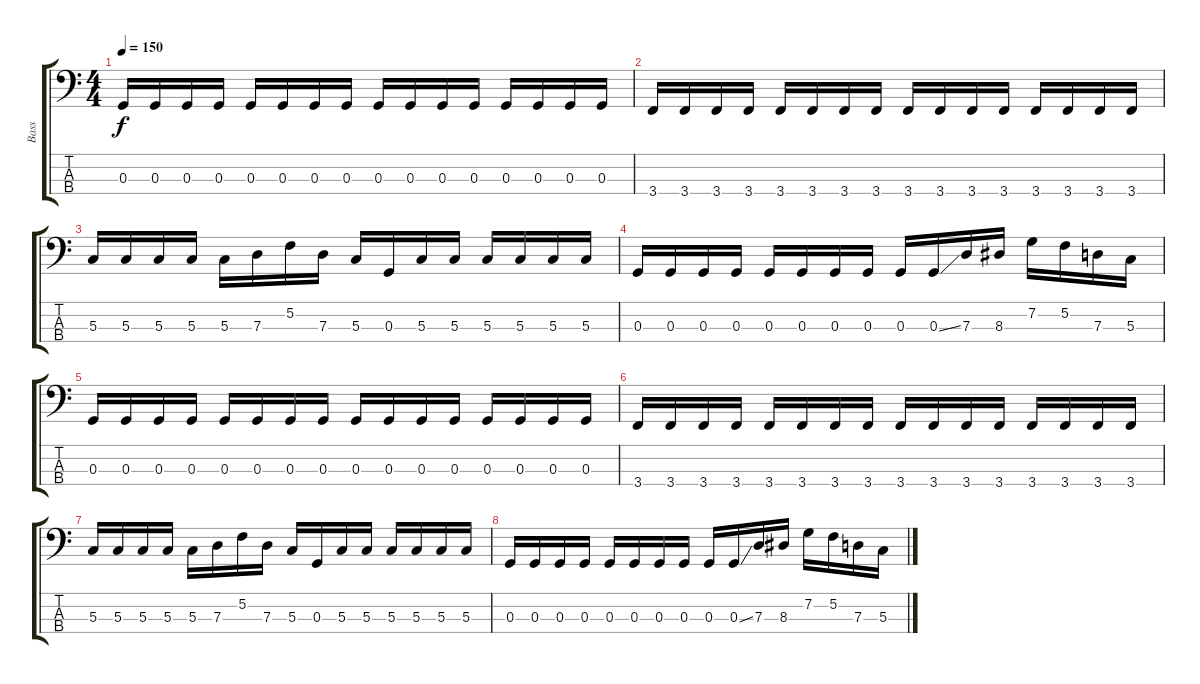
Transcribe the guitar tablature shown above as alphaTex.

\track ("Bass" "Bass") {instrument electricbasspick}
\staff {score tabs}
\tuning (F2 C2 G1 D1) {hide}
\ts (4 4)
\tempo 150
\clef f4
\ks c
0.3.16{dy f} 0.3.16 0.3.16 0.3.16 0.3.16 0.3.16 0.3.16 0.3.16 0.3.16 0.3.16 0.3.16 0.3.16 0.3.16 0.3.16 0.3.16 0.3.16 |
3.4.16 3.4.16 3.4.16 3.4.16 3.4.16 3.4.16 3.4.16 3.4.16 3.4.16 3.4.16 3.4.16 3.4.16 3.4.16 3.4.16 3.4.16 3.4.16 |
5.3.16 5.3.16 5.3.16 5.3.16 5.3.16 7.3.16 5.2.16 7.3.16 5.3.16 0.3.16 5.3.16 5.3.16 5.3.16 5.3.16 5.3.16 5.3.16 |
0.3.16 0.3.16 0.3.16 0.3.16 0.3.16 0.3.16 0.3.16 0.3.16 0.3.16 0.3{ss}.16 7.3.16 8.3.16 7.2.16 5.2.16 7.3.16 5.3.16 |
0.3.16 0.3.16 0.3.16 0.3.16 0.3.16 0.3.16 0.3.16 0.3.16 0.3.16 0.3.16 0.3.16 0.3.16 0.3.16 0.3.16 0.3.16 0.3.16 |
3.4.16 3.4.16 3.4.16 3.4.16 3.4.16 3.4.16 3.4.16 3.4.16 3.4.16 3.4.16 3.4.16 3.4.16 3.4.16 3.4.16 3.4.16 3.4.16 |
5.3.16 5.3.16 5.3.16 5.3.16 5.3.16 7.3.16 5.2.16 7.3.16 5.3.16 0.3.16 5.3.16 5.3.16 5.3.16 5.3.16 5.3.16 5.3.16 |
0.3.16 0.3.16 0.3.16 0.3.16 0.3.16 0.3.16 0.3.16 0.3.16 0.3.16 0.3{ss}.16 7.3.16 8.3.16 7.2.16 5.2.16 7.3.16 5.3.16
